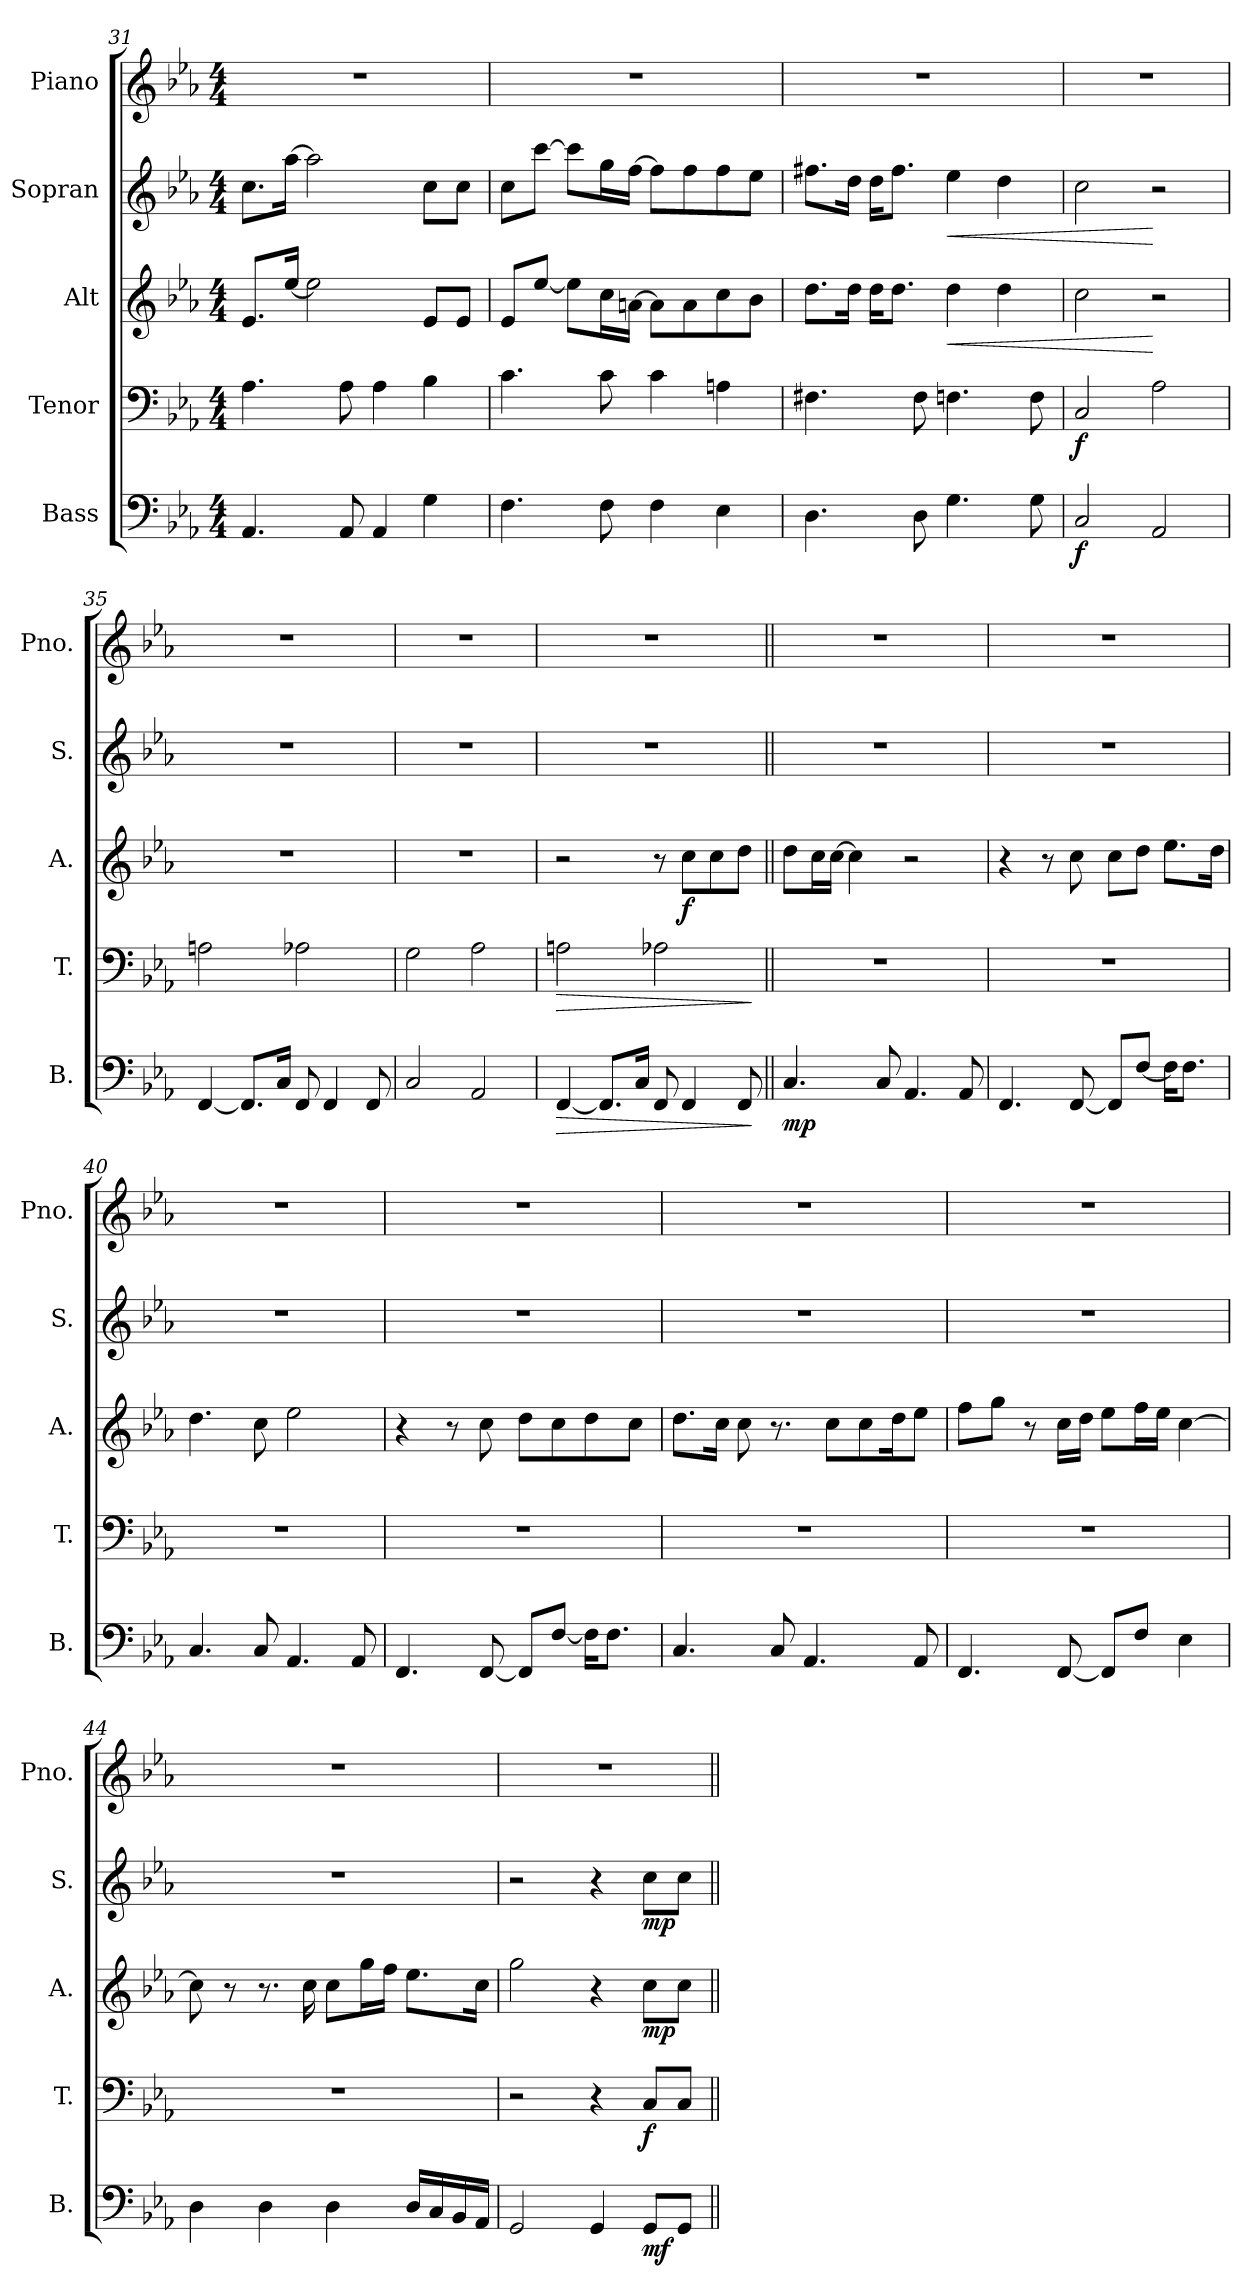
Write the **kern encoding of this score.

**kern	**dynam	**kern	**dynam	**kern	**dynam	**kern	**dynam	**kern
*part5	*part5	*part4	*part4	*part3	*part3	*part2	*part2	*part1
*staff5	*staff5	*staff4	*staff4	*staff3	*staff3	*staff2	*staff2	*staff1
*I"Bass	*	*I"Tenor	*	*I"Alt	*	*I"Sopran	*	*I"Piano
*I'B.	*	*I'T.	*	*I'A.	*	*I'S.	*	*I'Pno.
*clefF4	*	*clefF4	*	*clefG2	*	*clefG2	*	*clefG2
*k[b-e-a-]	*	*k[b-e-a-]	*	*k[b-e-a-]	*	*k[b-e-a-]	*	*k[b-e-a-]
*M4/4	*	*M4/4	*	*M4/4	*	*M4/4	*	*M4/4
=31	=31	=31	=31	=31	=31	=31	=31	=31
4.AA-/	.	4.A-\	.	8.e-/L	.	8.cc\L	.	1r
.	.	.	.	[16ee-/Jk	.	[16aa-\Jk	.	.
.	.	.	.	2ee-\]	.	2aa-\]	.	.
8AA-/	.	8A-\	.	.	.	.	.	.
4AA-/	.	4A-\	.	.	.	.	.	.
4G\	.	4B-\	.	8e-/L	.	8cc\L	.	.
.	.	.	.	8e-/J	.	8cc\J	.	.
=32	=32	=32	=32	=32	=32	=32	=32	=32
4.F\	.	4.c\	.	8e-/L	.	8cc\L	.	1r
.	.	.	.	[8ee-/J	.	[8ccc\J	.	.
.	.	.	.	8ee-\L]	.	8ccc\L]	.	.
8F\	.	8c\	.	16cc\L	.	16gg\L	.	.
.	.	.	.	[16an\JJ	.	[16ff\JJ	.	.
4F\	.	4c\	.	8a\L]	.	8ff\L]	.	.
.	.	.	.	8a\	.	8ff\	.	.
4E-\	.	4An\	.	8cc\	.	8ff\	.	.
.	.	.	.	8b-\J	.	8ee-\J	.	.
!!LO:LB:g=z
=33	=33	=33	=33	=33	=33	=33	=33	=33
4.D\	.	4.F#X\	.	8.dd\L	.	8.ff#X\L	.	1r
.	.	.	.	16dd\Jk	.	16dd\Jk	.	.
.	.	.	.	16dd\KL	.	16dd\KL	.	.
.	.	.	.	8.dd\J	.	8.ff#\J	.	.
8D\	.	8F#\	.	.	.	.	.	.
!	!	!	!	!	!LO:HP:b	!	!LO:HP:b	!
4.G\	.	4.Fn\	.	4dd\	<	4ee-\	<	.
.	.	.	.	4dd\	.	4dd\	.	.
8G\	.	8F\	.	.	.	.	.	.
=34	=34	=34	=34	=34	=34	=34	=34	=34
!	!LO:DY:b	!	!LO:DY:b	!	!	!	!	!
2C/	f	2C/	f	2cc\	.	2cc\	.	1r
2AA-/	.	2A-\	.	2r	[	2r	[	.
=35	=35	=35	=35	=35	=35	=35	=35	=35
[4FF/	.	2An\	.	1r	.	1r	.	1r
8.FF/L]	.	.	.	.	.	.	.	.
16C/Jk	.	.	.	.	.	.	.	.
8FF/	.	2A-X\	.	.	.	.	.	.
4FF/	.	.	.	.	.	.	.	.
8FF/	.	.	.	.	.	.	.	.
=36	=36	=36	=36	=36	=36	=36	=36	=36
2C/	.	2G\	.	1r	.	1r	.	1r
2AA-/	.	2A-\	.	.	.	.	.	.
=37	=37	=37	=37	=37	=37	=37	=37	=37
!	!LO:HP:b	!	!LO:HP:b	!	!	!	!	!
[4FF/	>	2An\	>	2r	.	1r	.	1r
8.FF/L]	.	.	.	.	.	.	.	.
16C/Jk	.	.	.	.	.	.	.	.
8FF/	.	2A-X\	.	8r	.	.	.	.
!	!	!	!	!	!LO:DY:b	!	!	!
4FF/	.	.	.	8cc\L	f	.	.	.
.	.	.	.	8cc\	.	.	.	.
8FF/	.	.	.	8dd\J	.	.	.	.
.	]	.	]	.	.	.	.	.
=38||	=38||	=38||	=38||	=38||	=38||	=38||	=38||	=38||
!	!LO:DY:b	!	!	!	!	!	!	!
4.C/	mp	1r	.	8dd\L	.	1r	.	1r
.	.	.	.	16cc\L	.	.	.	.
.	.	.	.	[16cc\JJ	.	.	.	.
.	.	.	.	4cc\]	.	.	.	.
8C/	.	.	.	.	.	.	.	.
4.AA-/	.	.	.	2r	.	.	.	.
8AA-/	.	.	.	.	.	.	.	.
!!LO:PB:g=z
=39	=39	=39	=39	=39	=39	=39	=39	=39
4.FF/	.	1r	.	4r	.	1r	.	1r
.	.	.	.	8r	.	.	.	.
[8FF/	.	.	.	8cc\	.	.	.	.
8FF/L]	.	.	.	8cc\L	.	.	.	.
[8F/J	.	.	.	8dd\J	.	.	.	.
16F\KL]	.	.	.	8.ee-\L	.	.	.	.
8.F\J	.	.	.	.	.	.	.	.
.	.	.	.	16dd\Jk	.	.	.	.
=40	=40	=40	=40	=40	=40	=40	=40	=40
4.C/	.	1r	.	4.dd\	.	1r	.	1r
8C/	.	.	.	8cc\	.	.	.	.
4.AA-/	.	.	.	2ee-\	.	.	.	.
8AA-/	.	.	.	.	.	.	.	.
=41	=41	=41	=41	=41	=41	=41	=41	=41
4.FF/	.	1r	.	4r	.	1r	.	1r
.	.	.	.	8r	.	.	.	.
[8FF/	.	.	.	8cc\	.	.	.	.
8FF/L]	.	.	.	8dd\L	.	.	.	.
[8F/J	.	.	.	8cc\	.	.	.	.
16F\KL]	.	.	.	8dd\	.	.	.	.
8.F\J	.	.	.	.	.	.	.	.
.	.	.	.	8cc\J	.	.	.	.
=42	=42	=42	=42	=42	=42	=42	=42	=42
4.C/	.	1r	.	8.dd\L	.	1r	.	1r
.	.	.	.	16cc\Jk	.	.	.	.
.	.	.	.	8cc\	.	.	.	.
8C/	.	.	.	8.r	.	.	.	.
4.AA-/	.	.	.	.	.	.	.	.
.	.	.	.	8cc\L	.	.	.	.
.	.	.	.	8cc\	.	.	.	.
.	.	.	.	16dd\K	.	.	.	.
8AA-/	.	.	.	8ee-\J	.	.	.	.
=43	=43	=43	=43	=43	=43	=43	=43	=43
4.FF/	.	1r	.	8ff\L	.	1r	.	1r
.	.	.	.	8gg\J	.	.	.	.
.	.	.	.	8r	.	.	.	.
[8FF/	.	.	.	16cc\LL	.	.	.	.
.	.	.	.	16dd\JJ	.	.	.	.
8FF/L]	.	.	.	8ee-\L	.	.	.	.
8F/J	.	.	.	16ff\L	.	.	.	.
.	.	.	.	16ee-\JJ	.	.	.	.
4E-\	.	.	.	[4cc\	.	.	.	.
!!LO:LB:g=z
=44	=44	=44	=44	=44	=44	=44	=44	=44
4D\	.	1r	.	8cc\]	.	1r	.	1r
.	.	.	.	8r	.	.	.	.
4D\	.	.	.	8.r	.	.	.	.
.	.	.	.	16cc\	.	.	.	.
4D\	.	.	.	8cc\L	.	.	.	.
.	.	.	.	16gg\L	.	.	.	.
.	.	.	.	16ff\JJ	.	.	.	.
16D/LL	.	.	.	8.ee-\L	.	.	.	.
16C/	.	.	.	.	.	.	.	.
16BB-/	.	.	.	.	.	.	.	.
16AA-/JJ	.	.	.	16cc\Jk	.	.	.	.
=45	=45	=45	=45	=45	=45	=45	=45	=45
2GG/	.	2r	.	2gg\	.	2r	.	1r
4GG/	.	4r	.	4r	.	4r	.	.
!	!LO:DY:b	!	!LO:DY:b	!	!LO:DY:b	!	!LO:DY:b	!
8GG/L	mf	8C/L	f	8cc\L	mp	8cc\L	mp	.
8GG/J	.	8C/J	.	8cc\J	.	8cc\J	.	.
=||	=||	=||	=||	=||	=||	=||	=||	=||
*-	*-	*-	*-	*-	*-	*-	*-	*-
